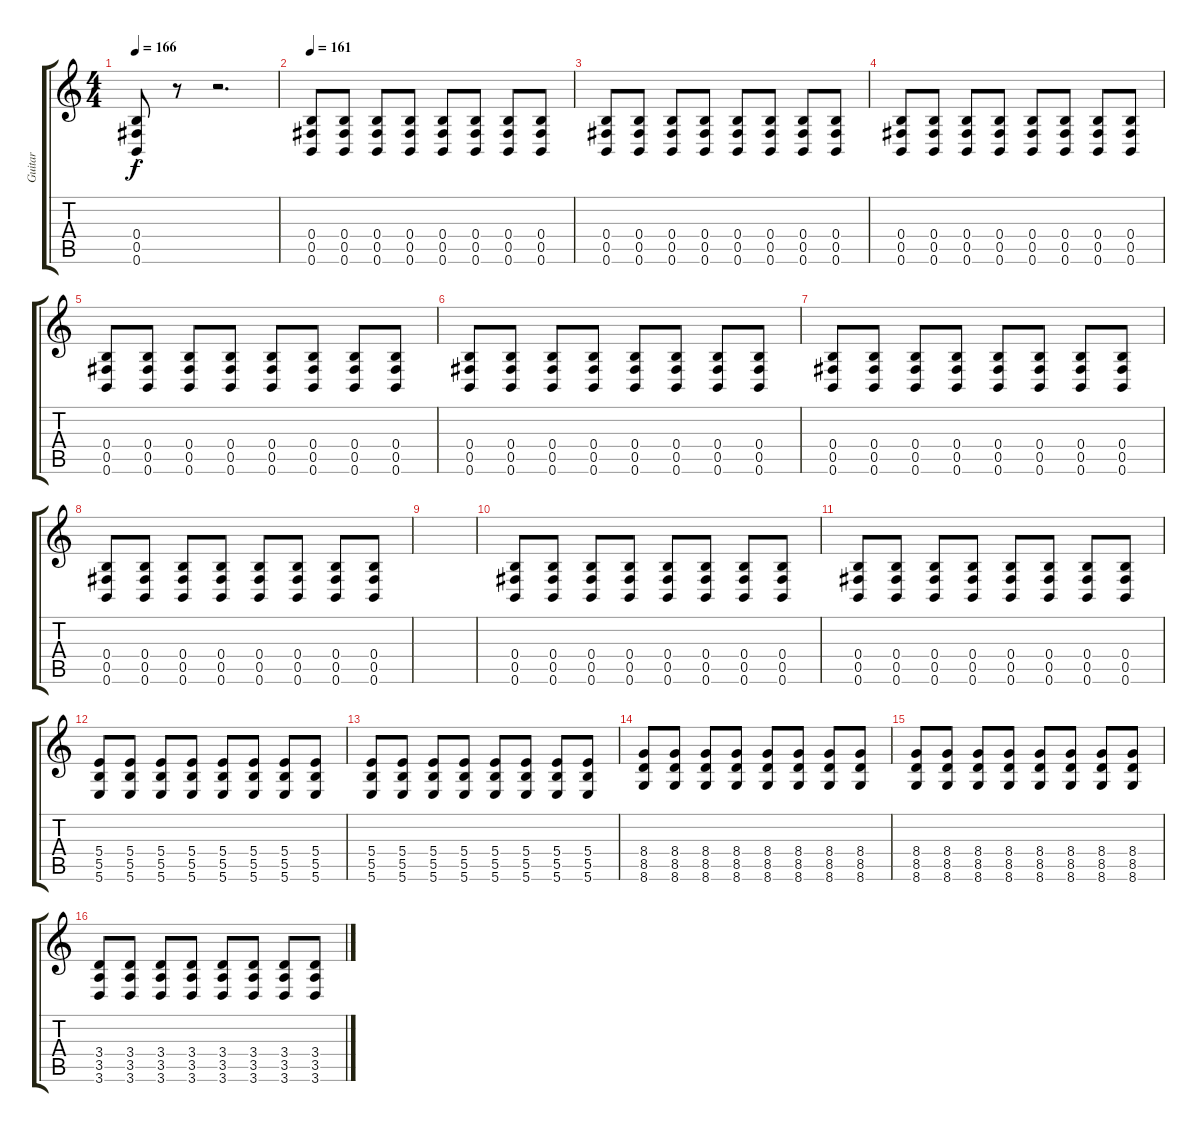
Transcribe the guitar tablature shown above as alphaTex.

\track ("Guitar" "Guitar") {instrument distortionguitar}
\staff {score tabs}
\tuning (Db4 Ab3 E3 B2 Gb2 B1) {hide}
\ts (4 4)
\tempo 166
\clef g2
\ks c
(0.4{st} 0.5 0.6).8{dy f} r.8 r.2{d} |
\tempo 161
(0.4 0.5 0.6).8 (0.4 0.5 0.6).8 (0.4 0.5 0.6).8 (0.4 0.5 0.6).8 (0.4 0.5 0.6).8 (0.4 0.5 0.6).8 (0.4 0.5 0.6).8 (0.4 0.5 0.6).8 |
(0.4 0.5 0.6).8 (0.4 0.5 0.6).8 (0.4 0.5 0.6).8 (0.4 0.5 0.6).8 (0.4 0.5 0.6).8 (0.4 0.5 0.6).8 (0.4 0.5 0.6).8 (0.4 0.5 0.6).8 |
(0.4 0.5 0.6).8 (0.4 0.5 0.6).8 (0.4 0.5 0.6).8 (0.4 0.5 0.6).8 (0.4 0.5 0.6).8 (0.4 0.5 0.6).8 (0.4 0.5 0.6).8 (0.4 0.5 0.6).8 |
(0.4 0.5 0.6).8 (0.4 0.5 0.6).8 (0.4 0.5 0.6).8 (0.4 0.5 0.6).8 (0.4 0.5 0.6).8 (0.4 0.5 0.6).8 (0.4 0.5 0.6).8 (0.4 0.5 0.6).8 |
(0.4 0.5 0.6).8 (0.4 0.5 0.6).8 (0.4 0.5 0.6).8 (0.4 0.5 0.6).8 (0.4 0.5 0.6).8 (0.4 0.5 0.6).8 (0.4 0.5 0.6).8 (0.4 0.5 0.6).8 |
(0.4 0.5 0.6).8 (0.4 0.5 0.6).8 (0.4 0.5 0.6).8 (0.4 0.5 0.6).8 (0.4 0.5 0.6).8 (0.4 0.5 0.6).8 (0.4 0.5 0.6).8 (0.4 0.5 0.6).8 |
(0.4 0.5 0.6).8 (0.4 0.5 0.6).8 (0.4 0.5 0.6).8 (0.4 0.5 0.6).8 (0.4 0.5 0.6).8 (0.4 0.5 0.6).8 (0.4 0.5 0.6).8 (0.4 0.5 0.6).8 |
|
(0.4 0.5 0.6).8 (0.4 0.5 0.6).8 (0.4 0.5 0.6).8 (0.4 0.5 0.6).8 (0.4 0.5 0.6).8 (0.4 0.5 0.6).8 (0.4 0.5 0.6).8 (0.4 0.5 0.6).8 |
(0.4 0.5 0.6).8 (0.4 0.5 0.6).8 (0.4 0.5 0.6).8 (0.4 0.5 0.6).8 (0.4 0.5 0.6).8 (0.4 0.5 0.6).8 (0.4 0.5 0.6).8 (0.4 0.5 0.6).8 |
(5.4 5.5 5.6).8 (5.4 5.5 5.6).8 (5.4 5.5 5.6).8 (5.4 5.5 5.6).8 (5.4 5.5 5.6).8 (5.4 5.5 5.6).8 (5.4 5.5 5.6).8 (5.4 5.5 5.6).8 |
(5.4 5.5 5.6).8 (5.4 5.5 5.6).8 (5.4 5.5 5.6).8 (5.4 5.5 5.6).8 (5.4 5.5 5.6).8 (5.4 5.5 5.6).8 (5.4 5.5 5.6).8 (5.4 5.5 5.6).8 |
(8.4 8.5 8.6).8 (8.4 8.5 8.6).8 (8.4 8.5 8.6).8 (8.4 8.5 8.6).8 (8.4 8.5 8.6).8 (8.4 8.5 8.6).8 (8.4 8.5 8.6).8 (8.4 8.5 8.6).8 |
(8.4 8.5 8.6).8 (8.4 8.5 8.6).8 (8.4 8.5 8.6).8 (8.4 8.5 8.6).8 (8.4 8.5 8.6).8 (8.4 8.5 8.6).8 (8.4 8.5 8.6).8 (8.4 8.5 8.6).8 |
(3.4 3.5 3.6).8 (3.4 3.5 3.6).8 (3.4 3.5 3.6).8 (3.4 3.5 3.6).8 (3.4 3.5 3.6).8 (3.4 3.5 3.6).8 (3.4 3.5 3.6).8 (3.4 3.5 3.6).8
